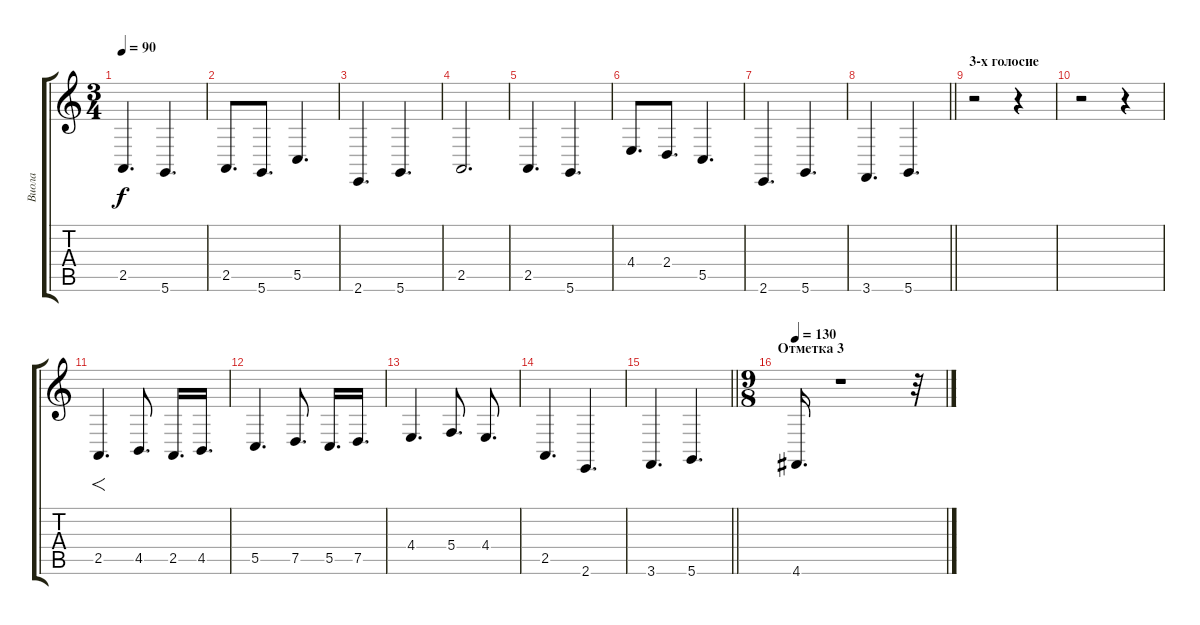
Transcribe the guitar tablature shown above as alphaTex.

\track ("Виола" "Виола") {instrument violin}
\staff {score tabs}
\tuning (D4 A3 F3 C3 G2 D2) {hide}
\ts (3 4)
\tempo 90
\clef g2
\ks c
2.5.4{d dy f} 5.6.4{d} |
2.5.8{d} 5.6.8{d} 5.5.4{d} |
2.6.4{d} 5.6.4{d} |
2.5.2{d} |
2.5.4{d} 5.6.4{d} |
4.4.8{d} 2.4.8{d} 5.5.4{d} |
2.6.4{d} 5.6.4{d} |
\barLineRight lightlight
3.6.4{d} 5.6.4{d} |
\section ("" "3-х голосие")
r.2 r.4 |
r.2 r.4 |
2.5.4{f d} 4.5.8{d} 2.5.16{d} 4.5.16{d} |
5.5.4{d} 7.5.8{d} 5.5.16{d} 7.5.16{d} |
4.4.4{d} 5.4.8{d} 4.4.8{d} |
2.5.4{d} 2.6.4{d} |
\barLineRight lightlight
3.6.4{d} 5.6.4{d} |
\ts (9 8)
\section ("" "Отметка 3")
\tempo 120
\tempo 130
4.6.16{d} r.1 r.32
